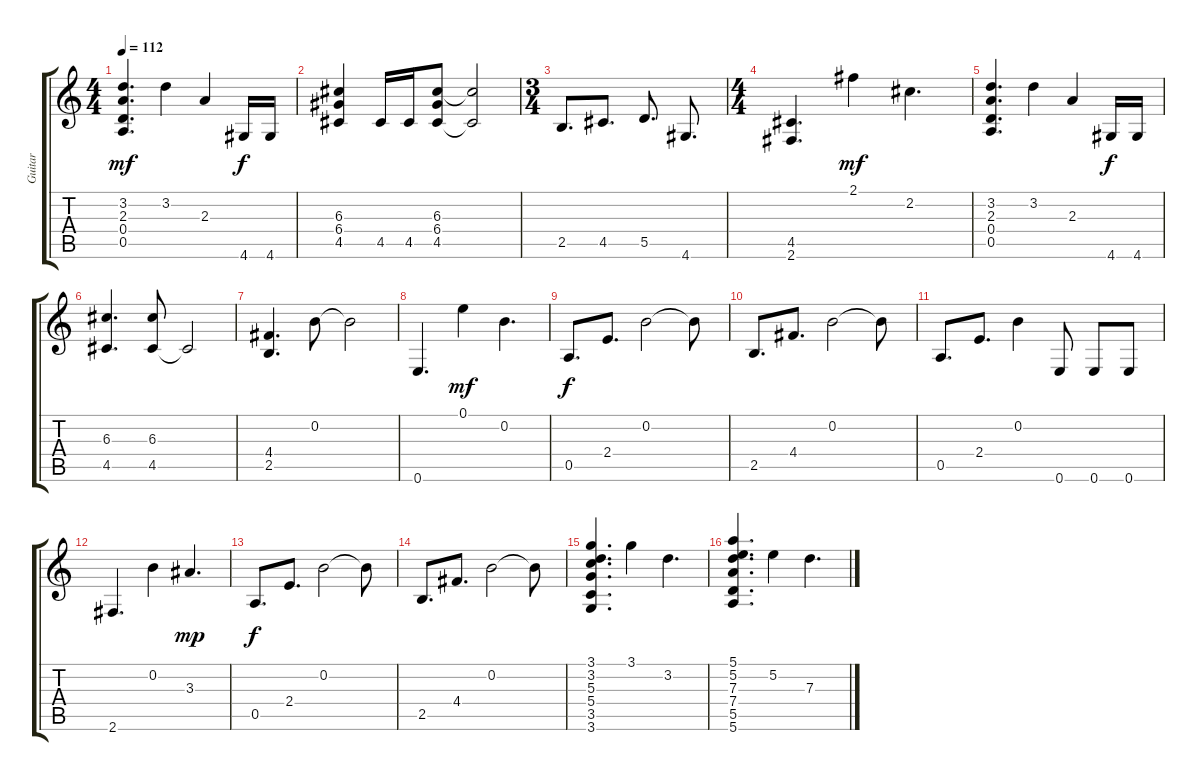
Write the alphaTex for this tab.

\track ("Guitar" "Guitar") {instrument distortionguitar}
\staff {score tabs}
\tuning (E4 B3 G3 D3 A2 E2) {hide}
\ts (4 4)
\tempo 112
\clef g2
\ks c
(3.2 2.3 0.4 0.5).4{d dy mf} 3.2.4 2.3.4 4.6.16{dy f} 4.6.16 |
(6.3 6.4 4.5).4 4.5.16 4.5.16 (6.3 6.4 4.5).8 (6.3{t} 4.5{t}).2 |
\ts (3 4)
2.5.8{d} 4.5.8{d} 5.5.8{d} 4.6.8{d} |
\ts (4 4)
(4.5 2.6).4{d} 2.1.4{dy mf} 2.2.4{d} |
(3.2 2.3 0.4 0.5).4{d} 3.2.4 2.3.4 4.6.16{dy f} 4.6.16 |
(6.3 4.5).4{d} (6.3 4.5).8 4.5{t}.2 |
(4.4 2.5).4{d} 0.2.8 0.2{t}.2 |
0.6.4{d} 0.1.4{dy mf} 0.2.4{d} |
0.5.8{d dy f} 2.4.8{d} 0.2.2 0.2{t}.8 |
2.5.8{d} 4.4.8{d} 0.2.2 0.2{t}.8 |
0.5.8{d} 2.4.8{d} 0.2.4 0.6.8 0.6.8 0.6.8 |
2.6.4{d} 0.2.4 3.3.4{d dy mp} |
0.5.8{d dy f} 2.4.8{d} 0.2.2 0.2{t}.8 |
2.5.8{d} 4.4.8{d} 0.2.2 0.2{t}.8 |
(3.1 3.2 5.3 5.4 3.5 3.6).4{d} 3.1.4 3.2.4{d} |
(5.1 5.2 7.3 7.4 5.5 5.6).4{d} 5.2.4 7.3.4{d}
